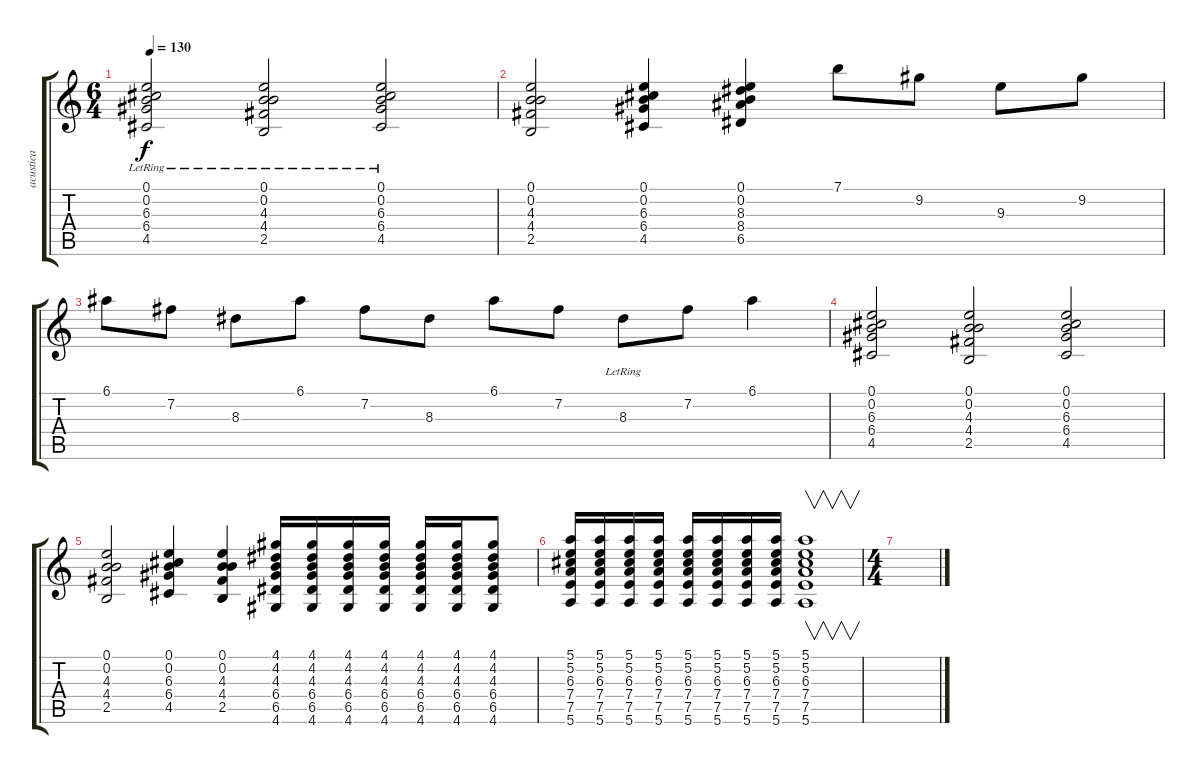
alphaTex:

\track ("acustica" "acustica") {instrument acousticguitarsteel}
\staff {score tabs}
\tuning (E4 B3 G3 D3 A2 E2) {hide}
\ts (6 4)
\tempo 130
\clef g2
\ks c
(0.1 0.2 6.3 6.4{lr} 4.5).2{dy f} (0.1 0.2 4.3{lr} 4.4{lr} 2.5).2 (0.1 0.2 6.3{lr} 6.4{lr} 4.5{lr}).2 |
(0.1 0.2 4.3 4.4 2.5).2 (0.1 0.2 6.3 6.4 4.5).4 (0.1 0.2 8.3 8.4 6.5).4 7.1.8 9.2.8 9.3.8 9.2.8 |
6.1.8 7.2.8 8.3.8 6.1.8 7.2.8 8.3.8 6.1.8 7.2.8 8.3{lr}.8 7.2.8 6.1.4 |
(0.1 0.2 6.3 6.4 4.5).2 (0.1 0.2 4.3 4.4 2.5).2 (0.1 0.2 6.3 6.4 4.5).2 |
(0.1 0.2 4.3 4.4 2.5).2 (0.1 0.2 6.3 6.4 4.5).4 (0.1 0.2 4.3 4.4 2.5).4 (4.1 4.2 4.3 6.4 6.5 4.6).16 (4.1 4.2 4.3 6.4 6.5 4.6).16 (4.1 4.2 4.3 6.4 6.5 4.6).16 (4.1 4.2 4.3 6.4 6.5 4.6).16 (4.1 4.2 4.3 6.4 6.5 4.6).16 (4.1 4.2 4.3 6.4 6.5 4.6).16 (4.1 4.2 4.3 6.4 6.5 4.6).8 |
(5.1 5.2 6.3 7.4 7.5 5.6).16 (5.1 5.2 6.3 7.4 7.5 5.6).16 (5.1 5.2 6.3 7.4 7.5 5.6).16 (5.1 5.2 6.3 7.4 7.5 5.6).16 (5.1 5.2 6.3 7.4 7.5 5.6).16 (5.1 5.2 6.3 7.4 7.5 5.6).16 (5.1 5.2 6.3 7.4 7.5 5.6).16 (5.1 5.2 6.3 7.4 7.5 5.6).16 (5.1 5.2 6.3 7.4 7.5 5.6).1{v} |
\ts (4 4)
